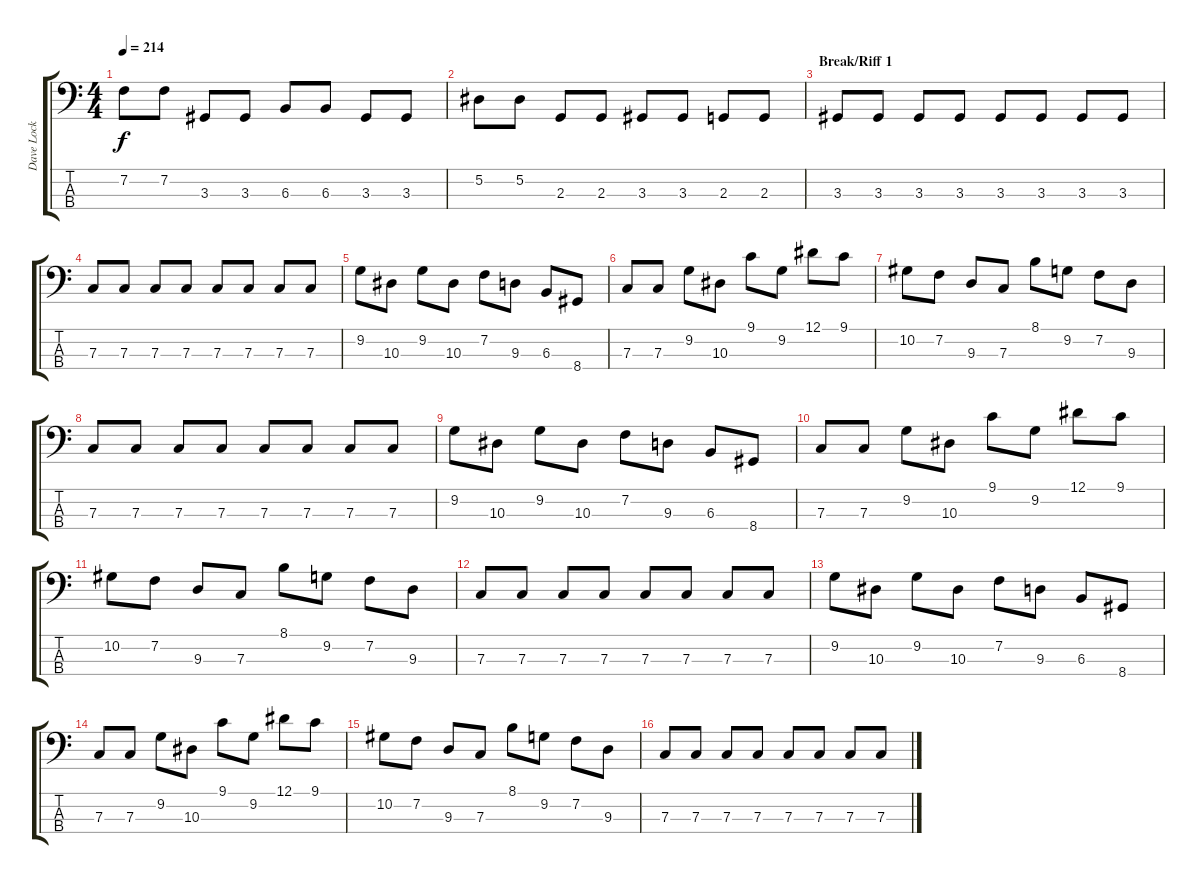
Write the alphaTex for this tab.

\track ("Dave Lock (Bass)" "Dave Lock ") {instrument electricbassfinger}
\staff {score tabs}
\tuning (Eb2 Bb1 F1 C1) {hide}
\ts (4 4)
\tempo 214
\clef f4
\ks c
7.2.8{dy f} 7.2.8 3.3.8 3.3.8 6.3.8 6.3.8 3.3.8 3.3.8 |
5.2.8 5.2.8 2.3.8 2.3.8 3.3.8 3.3.8 2.3.8 2.3.8 |
\section ("" "Break/Riff 1")
3.3.8 3.3.8 3.3.8 3.3.8 3.3.8 3.3.8 3.3.8 3.3.8 |
7.3.8{volume 13} 7.3.8 7.3.8 7.3.8 7.3.8 7.3.8 7.3.8 7.3.8 |
9.2.8 10.3.8 9.2.8 10.3.8 7.2.8 9.3.8 6.3.8 8.4.8 |
7.3.8 7.3.8 9.2.8 10.3.8 9.1.8 9.2.8 12.1.8 9.1.8 |
10.2.8 7.2.8 9.3.8 7.3.8 8.1.8 9.2.8 7.2.8 9.3.8 |
7.3.8 7.3.8 7.3.8 7.3.8 7.3.8 7.3.8 7.3.8 7.3.8 |
9.2.8 10.3.8 9.2.8 10.3.8 7.2.8 9.3.8 6.3.8 8.4.8 |
7.3.8 7.3.8 9.2.8 10.3.8 9.1.8 9.2.8 12.1.8 9.1.8 |
10.2.8 7.2.8 9.3.8 7.3.8 8.1.8 9.2.8 7.2.8 9.3.8 |
7.3.8 7.3.8 7.3.8 7.3.8 7.3.8 7.3.8 7.3.8 7.3.8 |
9.2.8 10.3.8 9.2.8 10.3.8 7.2.8 9.3.8 6.3.8 8.4.8 |
7.3.8 7.3.8 9.2.8 10.3.8 9.1.8 9.2.8 12.1.8 9.1.8 |
10.2.8 7.2.8 9.3.8 7.3.8 8.1.8 9.2.8 7.2.8 9.3.8 |
7.3.8 7.3.8 7.3.8 7.3.8 7.3.8 7.3.8 7.3.8 7.3.8
